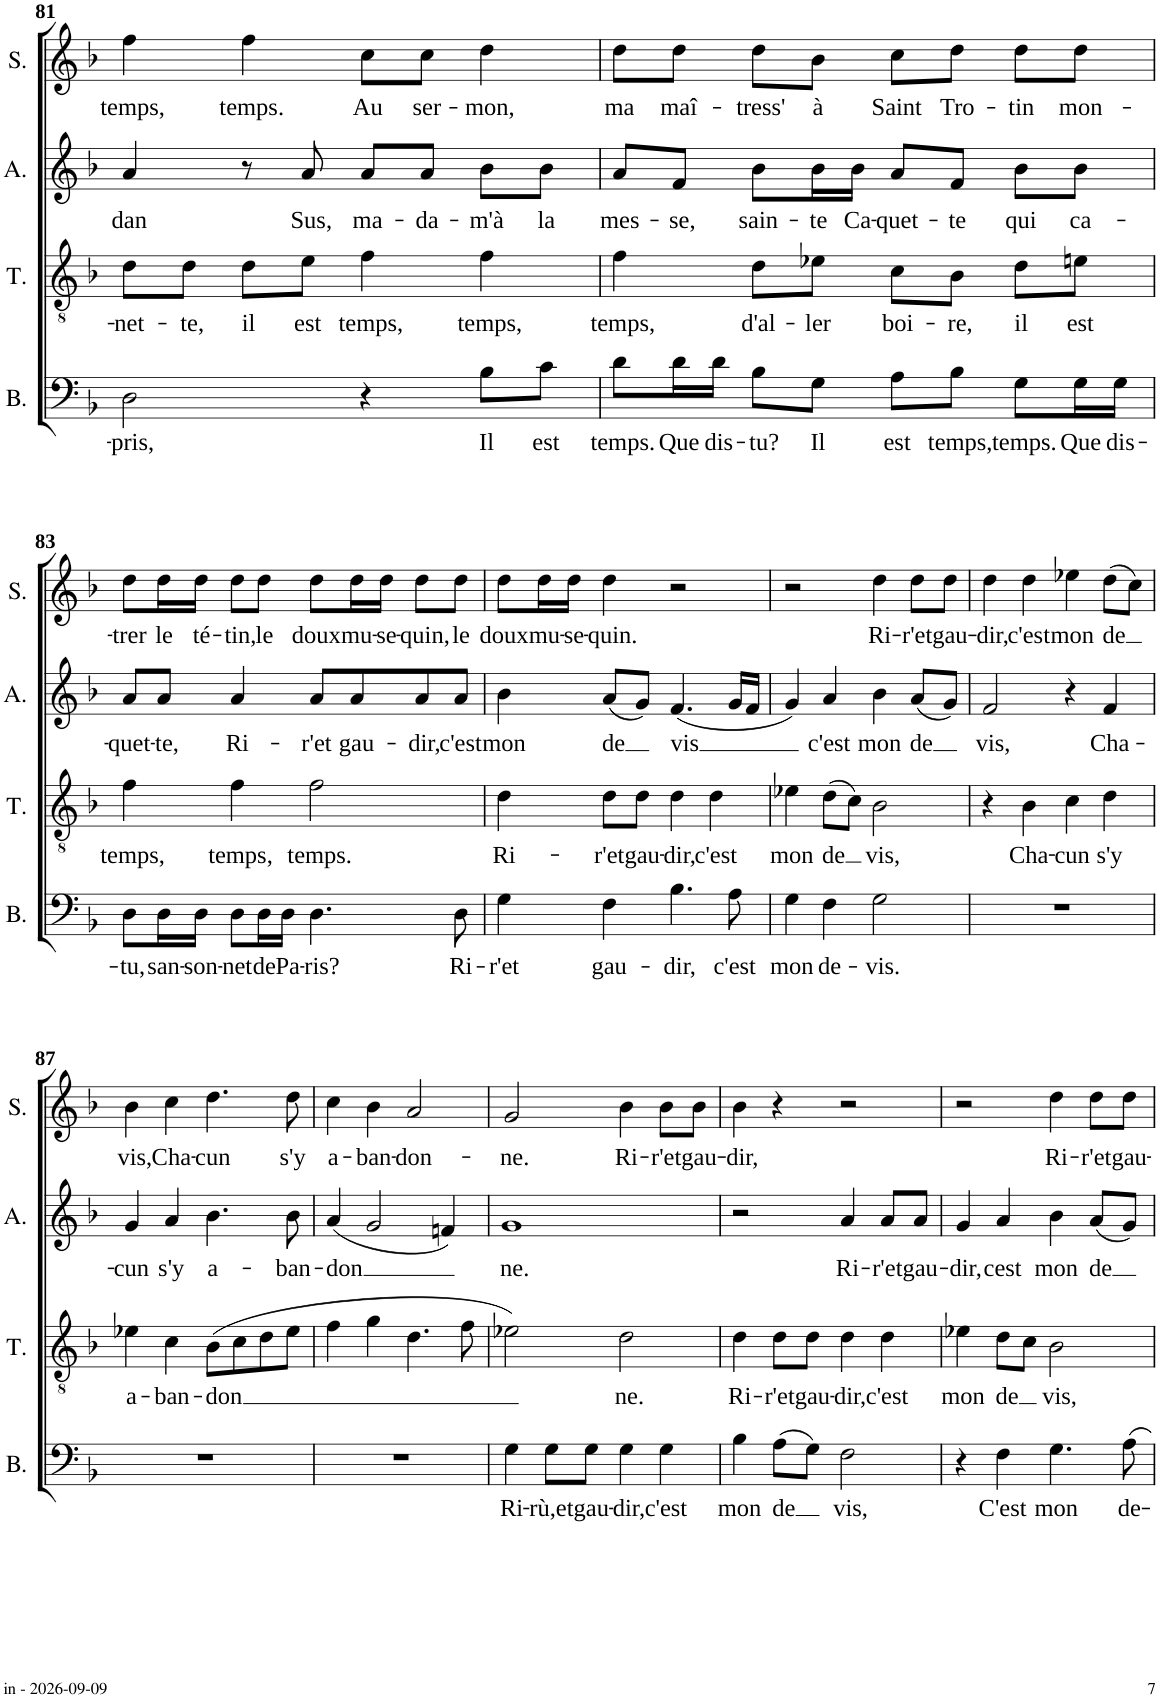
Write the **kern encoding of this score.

**kern	**text	**kern	**text	**kern	**text	**kern	**text
*part4	*part4	*part3	*part3	*part2	*part2	*part1	*part1
*staff4	*staff4	*staff3	*staff3	*staff2	*staff2	*staff1	*staff1
*I"Basse	*	*I"Ténor	*	*I"Alto	*	*I"Soprano	*
*I'B.	*	*I'T.	*	*I'A.	*	*I'S.	*
!!LO:PB:g=z
*clefF4	*	*clefGv2	*	*clefG2	*	*clefG2	*
*k[b-]	*	*k[b-]	*	*k[b-]	*	*k[b-]	*
*M4/4	*	*M4/4	*	*M4/4	*	*M4/4	*
*met(c)	*	*met(c)	*	*met(c)	*	*met(c)	*
=81	=81	=81	=81	=81	=81	=81	=81
!	!LO:LY:b	!	!LO:LY:b	!	!LO:LY:b	!	!LO:LY:b
2D\	-pris,	8d\L	-net-	4a/	dan	4ff\	temps,
!	!	!	!LO:LY:b	!	!	!	!
.	.	8d\J	-te,	.	.	.	.
!	!	!	!LO:LY:b	!	!	!	!LO:LY:b
.	.	8d\L	il	8r	.	4ff\	temps.
!	!	!	!LO:LY:b	!	!LO:LY:b	!	!
.	.	8e\J	est	8a/	Sus,	.	.
!	!	!	!LO:LY:b	!	!LO:LY:b	!	!LO:LY:b
4r	.	4f\	temps,	8a/L	ma-	8cc\L	Au
!	!	!	!	!	!LO:LY:b	!	!LO:LY:b
.	.	.	.	8a/J	da-	8cc\J	ser-
!	!LO:LY:b	!	!LO:LY:b	!	!LO:LY:b	!	!LO:LY:b
8B-\L	Il	4f\	temps,	8b-\L	m'à	4dd\	-mon,
!	!LO:LY:b	!	!	!	!LO:LY:b	!	!
8c\J	est	.	.	8b-\J	la	.	.
=82	=82	=82	=82	=82	=82	=82	=82
!	!LO:LY:b	!	!LO:LY:b	!	!LO:LY:b	!	!LO:LY:b
8d\L	temps.	4f\	temps,	8a/L	mes-	8dd\L	ma
!	!LO:LY:b	!	!	!	!LO:LY:b	!	!LO:LY:b
16d\L	Que	.	.	8f/J	-se,	8dd\J	maî-
!	!LO:LY:b	!	!	!	!	!	!
16d\JJ	dis-	.	.	.	.	.	.
!	!LO:LY:b	!	!LO:LY:b	!	!LO:LY:b	!	!LO:LY:b
8B-\L	-tu?	8d\L	d'al-	8b-\L	sain-	8dd\L	-tress'
!	!LO:LY:b	!	!LO:LY:b	!	!LO:LY:b	!	!LO:LY:b
8G\J	Il	8e-X\J	-ler	16b-\L	-te	8b-\J	à
!	!	!	!	!	!LO:LY:b	!	!
.	.	.	.	16b-\JJ	Ca-	.	.
!	!LO:LY:b	!	!LO:LY:b	!	!LO:LY:b	!	!LO:LY:b
8A\L	est	8c\L	boi-	8a/L	-quet-	8cc\L	Saint
!	!LO:LY:b	!	!LO:LY:b	!	!LO:LY:b	!	!LO:LY:b
8B-\J	temps,	8B-\J	-re,	8f/J	-te	8dd\J	Tro-
!	!LO:LY:b	!	!LO:LY:b	!	!LO:LY:b	!	!LO:LY:b
8G\L	temps.	8d\L	il	8b-\L	qui	8dd\L	-tin
!	!LO:LY:b	!	!LO:LY:b	!	!LO:LY:b	!	!LO:LY:b
16G\L	Que	8en\J	est	8b-\J	ca-	8dd\J	mon-
!	!LO:LY:b	!	!	!	!	!	!
16G\JJ	dis-	.	.	.	.	.	.
!!LO:LB:g=z
=83	=83	=83	=83	=83	=83	=83	=83
!	!LO:LY:b	!	!LO:LY:b	!	!LO:LY:b	!	!LO:LY:b
8D\L	-tu,	4f\	temps,	8a/L	-quet-	8dd\L	-trer
!	!LO:LY:b	!	!	!	!LO:LY:b	!	!LO:LY:b
16D\L	san-	.	.	8a/J	-te,	16dd\L	le
!	!LO:LY:b	!	!	!	!	!	!LO:LY:b
16D\JJ	-son-	.	.	.	.	16dd\JJ	té-
!	!LO:LY:b	!	!LO:LY:b	!	!LO:LY:b	!	!LO:LY:b
8D\L	-net	4f\	temps,	4a/	Ri-	8dd\L	-tin,
!	!LO:LY:b	!	!	!	!	!	!LO:LY:b
16D\L	de	.	.	.	.	8dd\J	le
!	!LO:LY:b	!	!	!	!	!	!
16D\JJ	Pa-	.	.	.	.	.	.
!	!LO:LY:b	!	!LO:LY:b	!	!LO:LY:b	!	!LO:LY:b
4.D\	-ris?	2f\	temps.	8a/L	-r'et	8dd\L	doux
!	!	!	!	!	!LO:LY:b	!	!LO:LY:b
.	.	.	.	8a/	gau-	16dd\L	mu-
!	!	!	!	!	!	!	!LO:LY:b
.	.	.	.	.	.	16dd\JJ	-se-
!	!	!	!	!	!LO:LY:b	!	!LO:LY:b
.	.	.	.	8a/	-dir,	8dd\L	-quin,
!	!LO:LY:b	!	!	!	!LO:LY:b	!	!LO:LY:b
8D\	Ri-	.	.	8a/J	c'est	8dd\J	le
=84	=84	=84	=84	=84	=84	=84	=84
!	!LO:LY:b	!	!LO:LY:b	!	!LO:LY:b	!	!LO:LY:b
4G\	-r'et	4d\	Ri-	4b-\	mon	8dd\L	doux
!	!	!	!	!	!	!	!LO:LY:b
.	.	.	.	.	.	16dd\L	mu-
!	!	!	!	!	!	!	!LO:LY:b
.	.	.	.	.	.	16dd\JJ	-se-
!	!LO:LY:b	!	!LO:LY:b	!	!LO:LY:b	!	!LO:LY:b
4F\	gau-	8d\L	-r'et	(8a/L	-de	4dd\	-quin.
!	!	!	!LO:LY:b	!	!	!	!
.	.	8d\J	gau-	8g/J)	.	.	.
!	!LO:LY:b	!	!LO:LY:b	!	!LO:LY:b	!	!
4.B-\	-dir,	4d\	-dir,	(4.f/	vis	2r	.
!	!	!	!LO:LY:b	!	!	!	!
.	.	4d\	c'est	.	.	.	.
!	!LO:LY:b	!	!	!	!	!	!
8A\	c'est	.	.	16g/LL	.	.	.
.	.	.	.	16f/JJ	.	.	.
=85	=85	=85	=85	=85	=85	=85	=85
!	!LO:LY:b	!	!LO:LY:b	!	!	!	!
4G\	mon	4e-X\	mon	4g/)	.	2r	.
!	!LO:LY:b	!	!LO:LY:b	!	!LO:LY:b	!	!
4F\	de-	(8d\L	-de	4a/	c'est	.	.
.	.	8c\J)	.	.	.	.	.
!	!LO:LY:b	!	!LO:LY:b	!	!LO:LY:b	!	!LO:LY:b
2G\	-vis.	2B-\	vis,	4b-\	mon	4dd\	Ri-
!	!	!	!	!	!LO:LY:b	!	!LO:LY:b
.	.	.	.	(8a/L	de	8dd\L	-r'et
!	!	!	!	!	!	!	!LO:LY:b
.	.	.	.	8g/J)	.	8dd\J	gau-
=86	=86	=86	=86	=86	=86	=86	=86
!	!	!	!	!	!LO:LY:b	!	!LO:LY:b
1r	.	4r	.	2f/	vis,	4dd\	-dir,
!	!	!	!LO:LY:b	!	!	!	!LO:LY:b
.	.	4B-\	Cha-	.	.	4dd\	c'est
!	!	!	!LO:LY:b	!	!	!	!LO:LY:b
.	.	4c\	-cun	4r	.	4ee-X\	mon
!	!	!	!LO:LY:b	!	!LO:LY:b	!	!LO:LY:b
.	.	4d\	s'y	4f/	Cha-	(8dd\L	-de
.	.	.	.	.	.	8cc\J)	.
!!LO:LB:g=z
=87	=87	=87	=87	=87	=87	=87	=87
!	!	!	!LO:LY:b	!	!LO:LY:b	!	!LO:LY:b
1r	.	4e-X\	a-	4g/	-cun	4b-\	vis,
!	!	!	!LO:LY:b	!	!LO:LY:b	!	!LO:LY:b
.	.	4c\	-ban-	4a/	s'y	4cc\	Cha-
!	!	!	!LO:LY:b	!	!LO:LY:b	!	!LO:LY:b
.	.	(8B-\L	-don	4.b-\	a-	4.dd\	-cun
.	.	8c\	.	.	.	.	.
.	.	8d\	.	.	.	.	.
!	!	!	!	!	!LO:LY:b	!	!LO:LY:b
.	.	8e-\J	.	8b-\	-ban-	8dd\	s'y
=88	=88	=88	=88	=88	=88	=88	=88
!	!	!	!	!	!LO:LY:b	!	!LO:LY:b
1r	.	4f\	.	(4a/	don	4cc\	a-
!	!	!	!	!	!	!	!LO:LY:b
.	.	4g\	.	2g/	.	4b-\	-ban-
!	!	!	!	!	!	!	!LO:LY:b
.	.	4.d\	.	.	.	2a/	-don-
.	.	.	.	4fn/)	.	.	.
.	.	8f\	.	.	.	.	.
=89	=89	=89	=89	=89	=89	=89	=89
!	!LO:LY:b	!	!	!	!LO:LY:b	!	!LO:LY:b
4G\	Ri-	2e-X\)	.	1g	ne.	2g/	-ne.
!	!LO:LY:b	!	!	!	!	!	!
8G\L	-rù,et	.	.	.	.	.	.
!	!LO:LY:b	!	!	!	!	!	!
8G\J	gau-	.	.	.	.	.	.
!	!LO:LY:b	!	!LO:LY:b	!	!	!	!LO:LY:b
4G\	-dir,	2d\	ne.	.	.	4b-\	Ri-
!	!LO:LY:b	!	!	!	!	!	!LO:LY:b
4G\	c'est	.	.	.	.	8b-\L	-r'et
!	!	!	!	!	!	!	!LO:LY:b
.	.	.	.	.	.	8b-\J	gau-
=90	=90	=90	=90	=90	=90	=90	=90
!	!LO:LY:b	!	!LO:LY:b	!	!	!	!LO:LY:b
4B-\	mon	4d\	Ri-	2r	.	4b-\	-dir,
!	!LO:LY:b	!	!LO:LY:b	!	!	!	!
(8A\L	de	8d\L	-r'et	.	.	4r	.
!	!	!	!LO:LY:b	!	!	!	!
8G\J)	.	8d\J	gau-	.	.	.	.
!	!LO:LY:b	!	!LO:LY:b	!	!LO:LY:b	!	!
2F\	vis,	4d\	-dir,	4a/	Ri-	2r	.
!	!	!	!LO:LY:b	!	!LO:LY:b	!	!
.	.	4d\	c'est	8a/L	-r'et	.	.
!	!	!	!	!	!LO:LY:b	!	!
.	.	.	.	8a/J	gau-	.	.
=91	=91	=91	=91	=91	=91	=91	=91
!	!	!	!LO:LY:b	!	!LO:LY:b	!	!
4r	.	4e-X\	mon	4g/	-dir,	2r	.
!	!LO:LY:b	!	!LO:LY:b	!	!LO:LY:b	!	!
4F\	C'est	8d\L	-de	4a/	cest	.	.
.	.	8c\J	.	.	.	.	.
!	!LO:LY:b	!	!LO:LY:b	!	!LO:LY:b	!	!LO:LY:b
4.G\	mon	2B-\	vis,	4b-\	mon	4dd\	Ri-
!	!	!	!	!	!LO:LY:b	!	!LO:LY:b
.	.	.	.	(8a/L	-de	8dd\L	-r'et
!	!LO:LY:b	!	!	!	!	!	!LO:LY:b
8A\	de-	.	.	8g/J)	.	8dd\J	gau-
=	=	=	=	=	=	=	=
*-	*-	*-	*-	*-	*-	*-	*-
